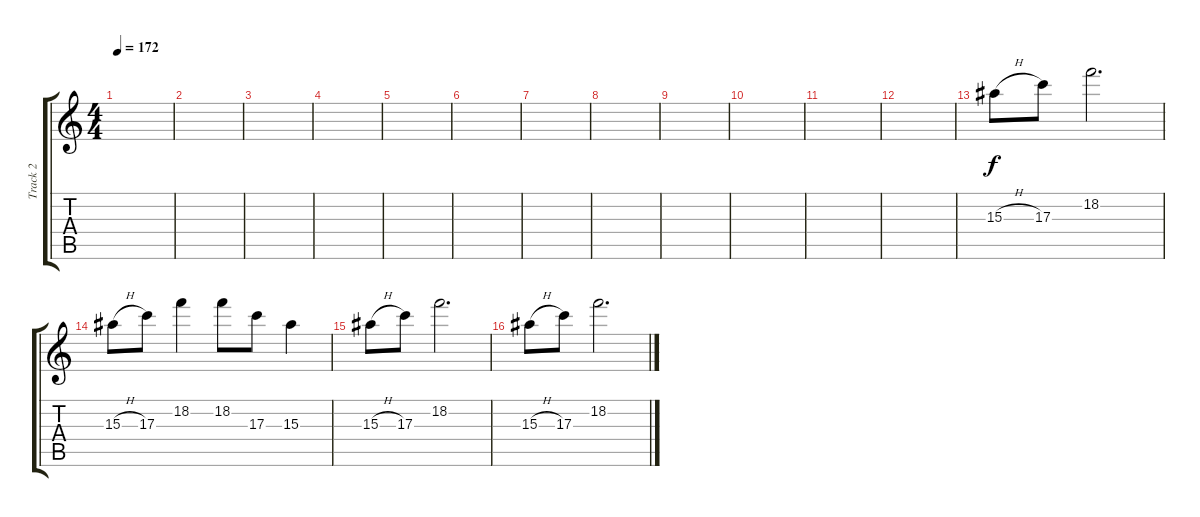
\track ("Track 2" "Track 2") {instrument overdrivenguitar}
\staff {score tabs}
\tuning (E4 B3 G3 D3 A2 D2) {hide}
\ts (4 4)
\tempo 172
\clef g2
\ks c
|
|
|
|
|
|
|
|
|
|
|
|
15.3{h}.8 17.3.8 18.2.2{d} |
15.3{h}.8 17.3.8 18.2.4 18.2.8 17.3.8 15.3.4 |
15.3{h}.8 17.3.8 18.2.2{d} |
15.3{h}.8 17.3.8 18.2.2{d}
